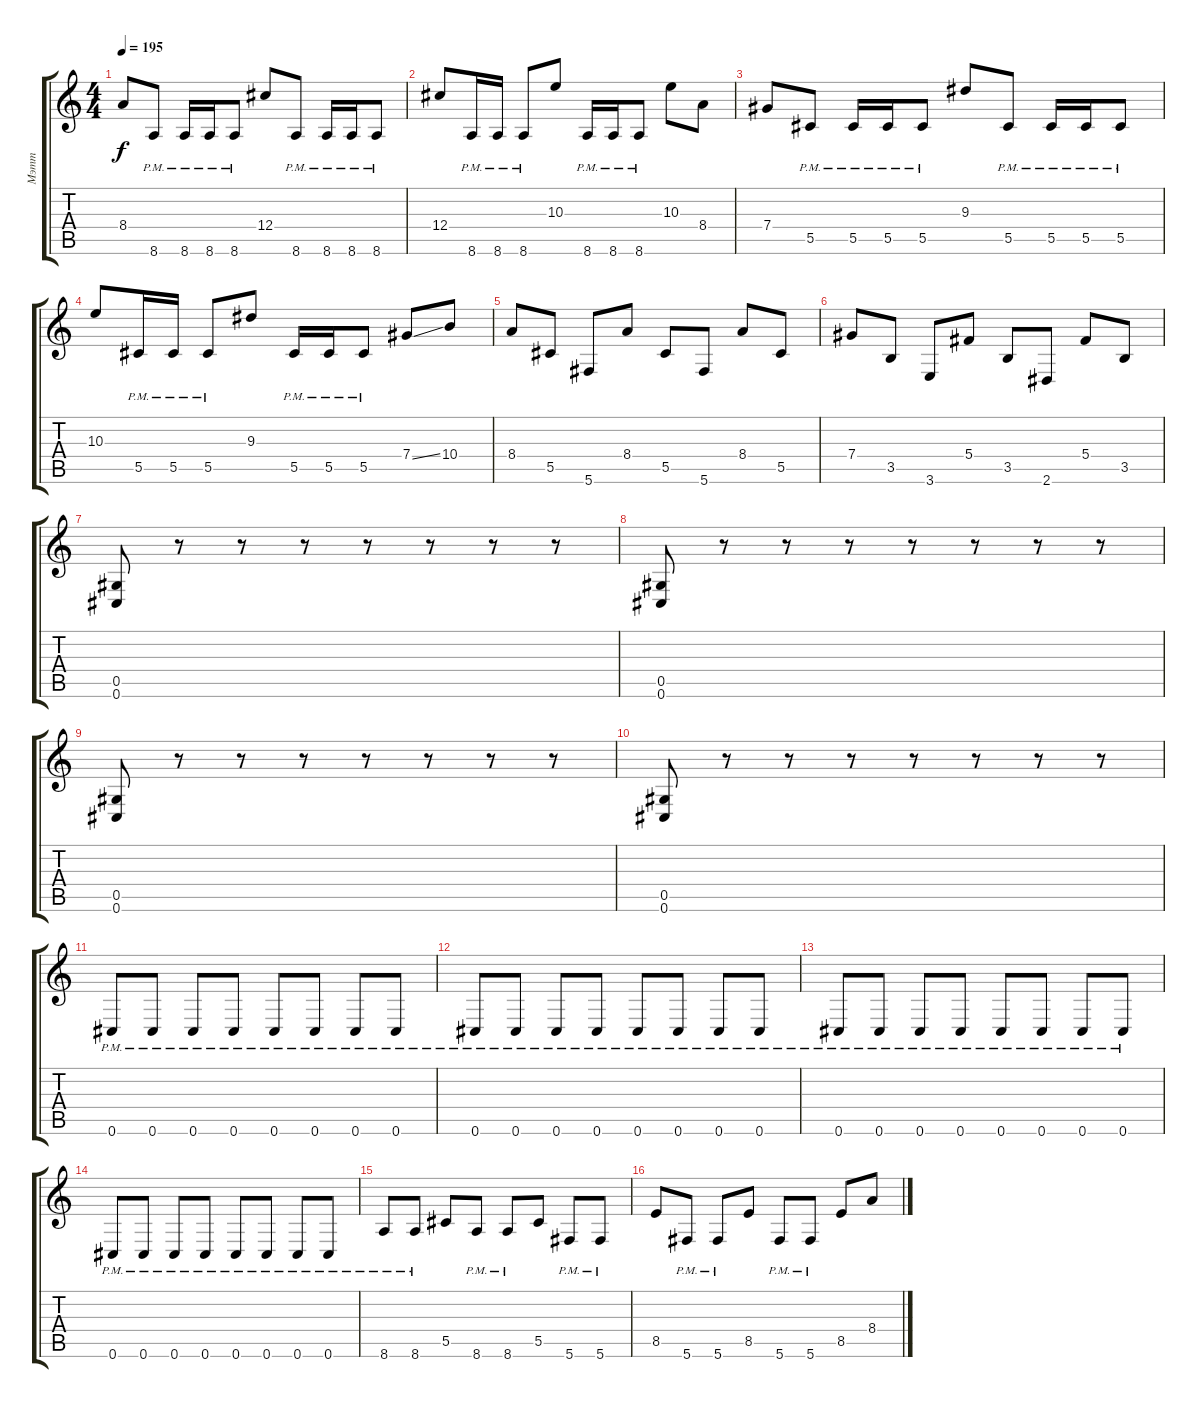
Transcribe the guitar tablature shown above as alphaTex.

\track ("Мэтт" "Мэтт") {instrument distortionguitar}
\staff {score tabs}
\tuning (Eb4 Bb3 Gb3 Db3 Ab2 Db2) {hide}
\ts (4 4)
\tempo 195
\clef g2
\ks c
8.4.8{dy f} 8.6{pm}.8 8.6{pm}.16 8.6{pm}.16 8.6{pm}.8 12.4.8 8.6{pm}.8 8.6{pm}.16 8.6{pm}.16 8.6{pm}.8 |
12.4.8 8.6{pm}.16 8.6{pm}.16 8.6{pm}.8 10.3.8 8.6{pm}.16 8.6{pm}.16 8.6{pm}.8 10.3.8 8.4.8 |
7.4.8 5.5{pm}.8 5.5{pm}.16 5.5{pm}.16 5.5{pm}.8 9.3.8 5.5{pm}.8 5.5{pm}.16 5.5{pm}.16 5.5{pm}.8 |
10.3.8 5.5{pm}.16 5.5{pm}.16 5.5{pm}.8 9.3.8 5.5{pm}.16 5.5{pm}.16 5.5{pm}.8 7.4{ss}.8 10.4.8 |
8.4.8 5.5.8 5.6.8 8.4.8 5.5.8 5.6.8 8.4.8 5.5.8 |
7.4.8 3.5.8 3.6.8 5.4.8 3.5.8 2.6.8 5.4.8 3.5.8 |
(0.5 0.6).8 r.8 r.8 r.8 r.8 r.8 r.8 r.8 |
(0.5 0.6).8 r.8 r.8 r.8 r.8 r.8 r.8 r.8 |
(0.5 0.6).8 r.8 r.8 r.8 r.8 r.8 r.8 r.8 |
(0.5 0.6).8 r.8 r.8 r.8 r.8 r.8 r.8 r.8 |
0.6{pm}.8 0.6{pm}.8 0.6{pm}.8 0.6{pm}.8 0.6{pm}.8 0.6{pm}.8 0.6{pm}.8 0.6{pm}.8 |
0.6{pm}.8 0.6{pm}.8 0.6{pm}.8 0.6{pm}.8 0.6{pm}.8 0.6{pm}.8 0.6{pm}.8 0.6{pm}.8 |
0.6{pm}.8 0.6{pm}.8 0.6{pm}.8 0.6{pm}.8 0.6{pm}.8 0.6{pm}.8 0.6{pm}.8 0.6{pm}.8 |
0.6{pm}.8 0.6{pm}.8 0.6{pm}.8 0.6{pm}.8 0.6{pm}.8 0.6{pm}.8 0.6{pm}.8 0.6{pm}.8 |
8.6{pm}.8 8.6{pm}.8 5.5.8 8.6{pm}.8 8.6{pm}.8 5.5.8 5.6{pm}.8 5.6{pm}.8 |
8.5.8 5.6{pm}.8 5.6{pm}.8 8.5.8 5.6{pm}.8 5.6{pm}.8 8.5.8 8.4.8
